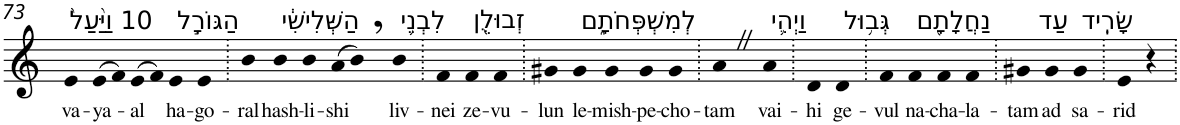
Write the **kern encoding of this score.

**kern	**text
*part1	*part1
*staff1	*staff1
*I"Piano	*
*I'Pno	*
!!LO:PB:g=z
*clefG2	*
*k[]	*
=73	=73
!LO:TX:a:t=10 וַיַּ֙עַל֙	!
!	!LO:LY:b
4e	va-
!	!LO:LY:b
(>8e	-ya-
8f)	.
!	!LO:LY:b
(>8e	-al
8f)	.
!LO:TX:a:t=הַגּוֹרָ֣ל	!
!	!LO:LY:b
4e	ha-
!	!LO:LY:b
4e	-go-
=74.	=74.
!	!LO:LY:b
4b	-ral
!LO:TX:a:t=הַשְּׁלִישִׁ֔י	!
!	!LO:LY:b
4b	hash-
!	!LO:LY:b
4b	-li-
!	!LO:LY:b
(>8a	-shi
8b,)	.
!LO:TX:a:t=לִבְנֵ֥י	!
!	!LO:LY:b
4b	liv-
=75.	=75.
!	!LO:LY:b
4f	-nei
!LO:TX:a:t=זְבוּלֻ֖ן	!
!	!LO:LY:b
4f	ze-
!	!LO:LY:b
4f	-vu-
=76.	=76.
!	!LO:LY:b
4g#X	-lun
!LO:TX:a:t=לְמִשְׁפְּחֹתָ֑ם	!
!	!LO:LY:b
4g#	le-
!	!LO:LY:b
4g#	-mish-
!	!LO:LY:b
4g#	-pe-
!	!LO:LY:b
4g#	-cho-
=77.	=77.
!	!LO:LY:b
4aZ	-tam
!LO:TX:a:t=וַיְהִ֛י	!
!	!LO:LY:b
4a	vai-
=78.	=78.
!	!LO:LY:b
4d	-hi
!LO:TX:a:t=גְּב֥וּל	!
!	!LO:LY:b
4d	ge-
=79.	=79.
!	!LO:LY:b
4f	-vul
!LO:TX:a:t=נַחֲלָתָ֖ם	!
!	!LO:LY:b
4f	na-
!	!LO:LY:b
4f	-cha-
!	!LO:LY:b
4f	-la-
=80.	=80.
!	!LO:LY:b
4g#X	-tam
!LO:TX:a:t=עַד	!
!	!LO:LY:b
4g#	ad
!LO:TX:a:t=שָׂרִֽיד	!
!	!LO:LY:b
4g#	sa-
=81.	=81.
!	!LO:LY:b
4e	-rid
4r	.
=.	=.
*-	*-
